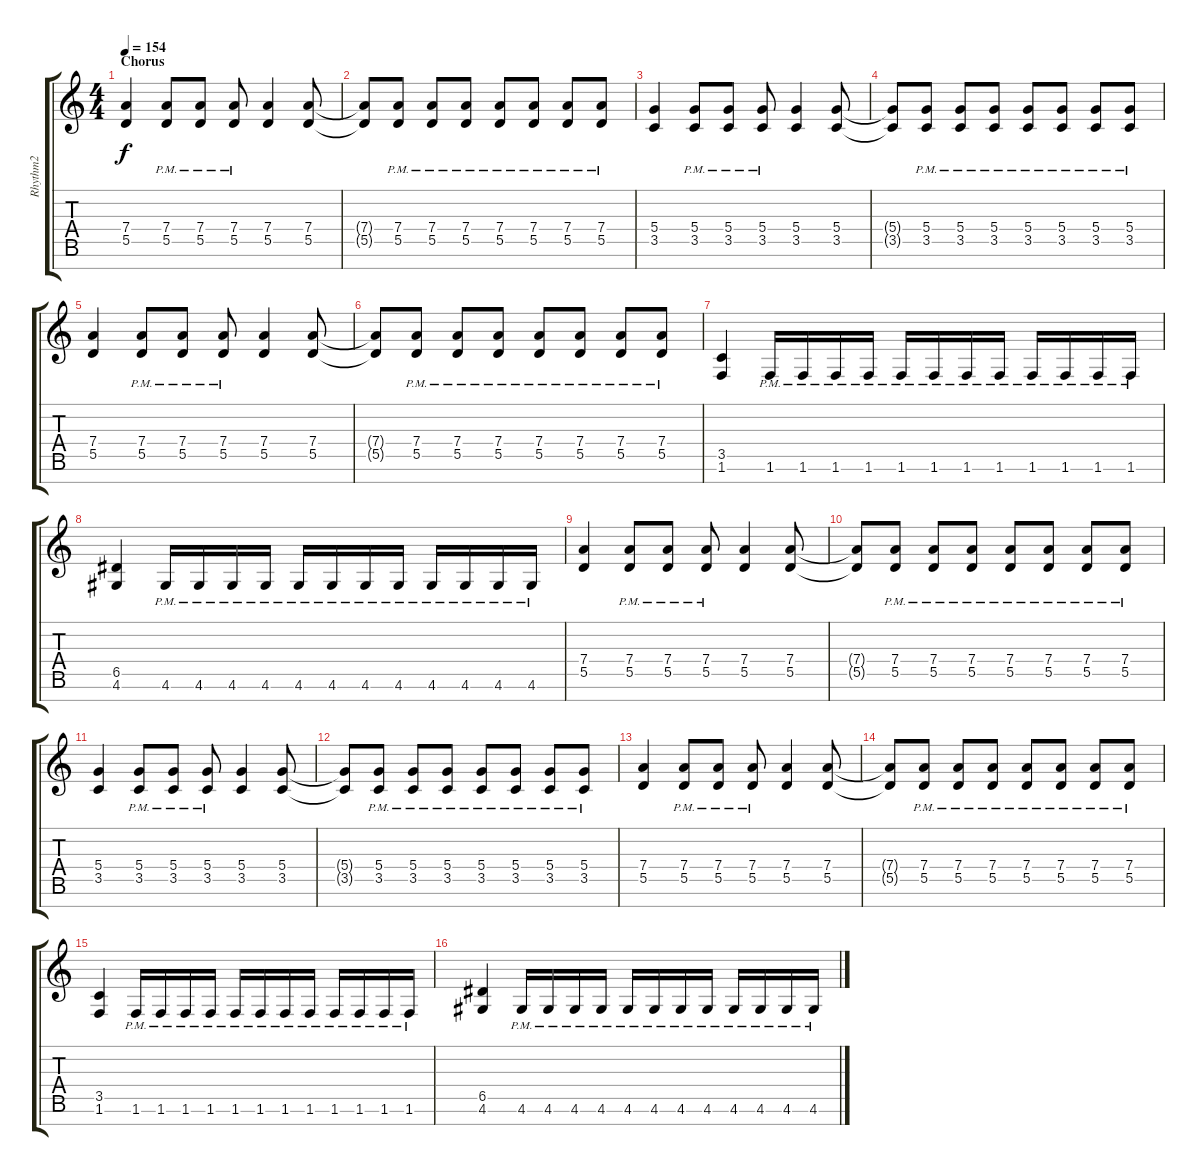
\track ("Rhythm2" "Rhythm2") {instrument overdrivenguitar}
\staff {score tabs}
\tuning (E4 B3 G3 D3 A2 E2 B1) {hide}
\ts (4 4)
\section ("" "Chorus")
\tempo 154
\clef g2
\ks c
(7.4 5.5).4{dy f} (7.4{pm} 5.5{pm}).8 (7.4{pm} 5.5{pm}).8 (7.4{pm} 5.5{pm}).8 (7.4 5.5).4 (7.4 5.5).8 |
(7.4{t} 5.5{t}).8 (7.4{pm} 5.5{pm}).8 (7.4{pm} 5.5{pm}).8 (7.4{pm} 5.5{pm}).8 (7.4{pm} 5.5{pm}).8 (7.4{pm} 5.5{pm}).8 (7.4{pm} 5.5{pm}).8 (7.4{pm} 5.5{pm}).8 |
(5.4 3.5).4 (5.4{pm} 3.5{pm}).8 (5.4{pm} 3.5{pm}).8 (5.4{pm} 3.5{pm}).8 (5.4 3.5).4 (5.4 3.5).8 |
(5.4{t} 3.5{t}).8 (5.4{pm} 3.5{pm}).8 (5.4{pm} 3.5{pm}).8 (5.4{pm} 3.5{pm}).8 (5.4{pm} 3.5{pm}).8 (5.4{pm} 3.5{pm}).8 (5.4{pm} 3.5{pm}).8 (5.4{pm} 3.5{pm}).8 |
(7.4 5.5).4 (7.4{pm} 5.5{pm}).8 (7.4{pm} 5.5{pm}).8 (7.4{pm} 5.5{pm}).8 (7.4 5.5).4 (7.4 5.5).8 |
(7.4{t} 5.5{t}).8 (7.4{pm} 5.5{pm}).8 (7.4{pm} 5.5{pm}).8 (7.4{pm} 5.5{pm}).8 (7.4{pm} 5.5{pm}).8 (7.4{pm} 5.5{pm}).8 (7.4{pm} 5.5{pm}).8 (7.4{pm} 5.5{pm}).8 |
(3.5 1.6).4 1.6{pm}.16 1.6{pm}.16 1.6{pm}.16 1.6{pm}.16 1.6{pm}.16 1.6{pm}.16 1.6{pm}.16 1.6{pm}.16 1.6{pm}.16 1.6{pm}.16 1.6{pm}.16 1.6{pm}.16 |
(6.5 4.6).4 4.6{pm}.16 4.6{pm}.16 4.6{pm}.16 4.6{pm}.16 4.6{pm}.16 4.6{pm}.16 4.6{pm}.16 4.6{pm}.16 4.6{pm}.16 4.6{pm}.16 4.6{pm}.16 4.6{pm}.16 |
(7.4 5.5).4 (7.4{pm} 5.5{pm}).8 (7.4{pm} 5.5{pm}).8 (7.4{pm} 5.5{pm}).8 (7.4 5.5).4 (7.4 5.5).8 |
(7.4{t} 5.5{t}).8 (7.4{pm} 5.5{pm}).8 (7.4{pm} 5.5{pm}).8 (7.4{pm} 5.5{pm}).8 (7.4{pm} 5.5{pm}).8 (7.4{pm} 5.5{pm}).8 (7.4{pm} 5.5{pm}).8 (7.4{pm} 5.5{pm}).8 |
(5.4 3.5).4 (5.4{pm} 3.5{pm}).8 (5.4{pm} 3.5{pm}).8 (5.4{pm} 3.5{pm}).8 (5.4 3.5).4 (5.4 3.5).8 |
(5.4{t} 3.5{t}).8 (5.4{pm} 3.5{pm}).8 (5.4{pm} 3.5{pm}).8 (5.4{pm} 3.5{pm}).8 (5.4{pm} 3.5{pm}).8 (5.4{pm} 3.5{pm}).8 (5.4{pm} 3.5{pm}).8 (5.4{pm} 3.5{pm}).8 |
(7.4 5.5).4 (7.4{pm} 5.5{pm}).8 (7.4{pm} 5.5{pm}).8 (7.4{pm} 5.5{pm}).8 (7.4 5.5).4 (7.4 5.5).8 |
(7.4{t} 5.5{t}).8 (7.4{pm} 5.5{pm}).8 (7.4{pm} 5.5{pm}).8 (7.4{pm} 5.5{pm}).8 (7.4{pm} 5.5{pm}).8 (7.4{pm} 5.5{pm}).8 (7.4{pm} 5.5{pm}).8 (7.4{pm} 5.5{pm}).8 |
(3.5 1.6).4 1.6{pm}.16 1.6{pm}.16 1.6{pm}.16 1.6{pm}.16 1.6{pm}.16 1.6{pm}.16 1.6{pm}.16 1.6{pm}.16 1.6{pm}.16 1.6{pm}.16 1.6{pm}.16 1.6{pm}.16 |
(6.5 4.6).4 4.6{pm}.16 4.6{pm}.16 4.6{pm}.16 4.6{pm}.16 4.6{pm}.16 4.6{pm}.16 4.6{pm}.16 4.6{pm}.16 4.6{pm}.16 4.6{pm}.16 4.6{pm}.16 4.6{pm}.16
